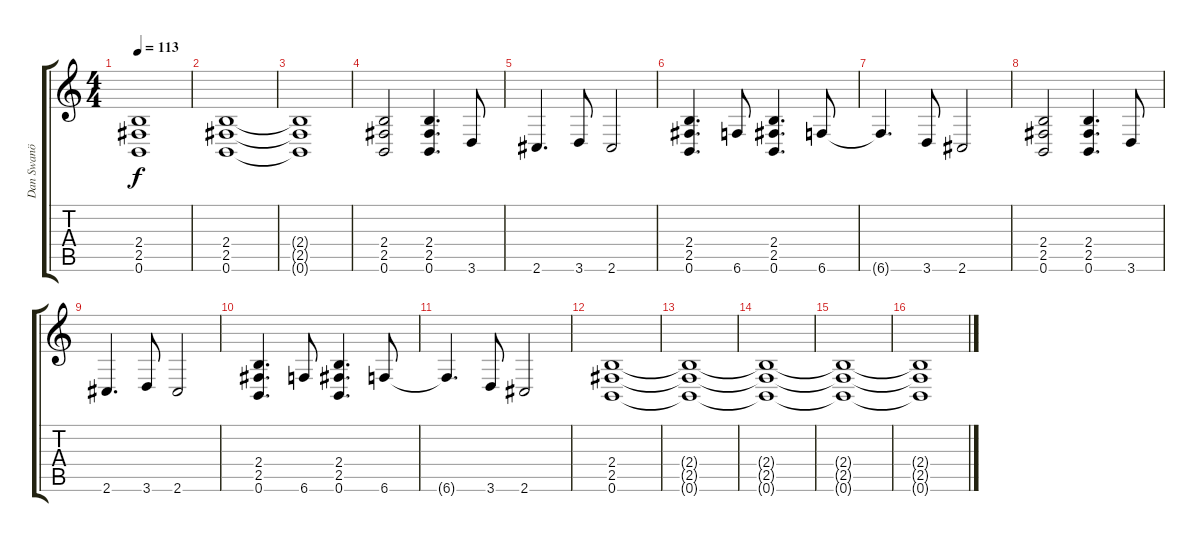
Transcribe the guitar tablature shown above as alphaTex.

\track ("Dan Swanö" "Dan Swanö") {instrument distortionguitar}
\staff {score tabs}
\tuning (B3 Gb3 D3 A2 E2 B1) {hide}
\ts (4 4)
\tempo 113
\clef g2
\ks c
(2.4{t} 2.5{t} 0.6{t}).1{dy f} |
(2.4 2.5 0.6).1 |
(2.4{t} 2.5{t} 0.6{t}).1 |
(2.4 2.5 0.6).2 (2.4 2.5 0.6).4{d} 3.6.8 |
2.6.4{d} 3.6.8 2.6.2 |
(2.4 2.5 0.6).4{d} 6.6.8 (2.4 2.5 0.6).4{d} 6.6.8 |
6.6{t}.4{d} 3.6.8 2.6.2 |
(2.4 2.5 0.6).2 (2.4 2.5 0.6).4{d} 3.6.8 |
2.6.4{d} 3.6.8 2.6.2 |
(2.4 2.5 0.6).4{d} 6.6.8 (2.4 2.5 0.6).4{d} 6.6.8 |
6.6{t}.4{d} 3.6.8 2.6.2 |
(2.4 2.5 0.6).1 |
(2.4{t} 2.5{t} 0.6{t}).1 |
(2.4{t} 2.5{t} 0.6{t}).1 |
(2.4{t} 2.5{t} 0.6{t}).1 |
(2.4{t} 2.5{t} 0.6{t}).1
